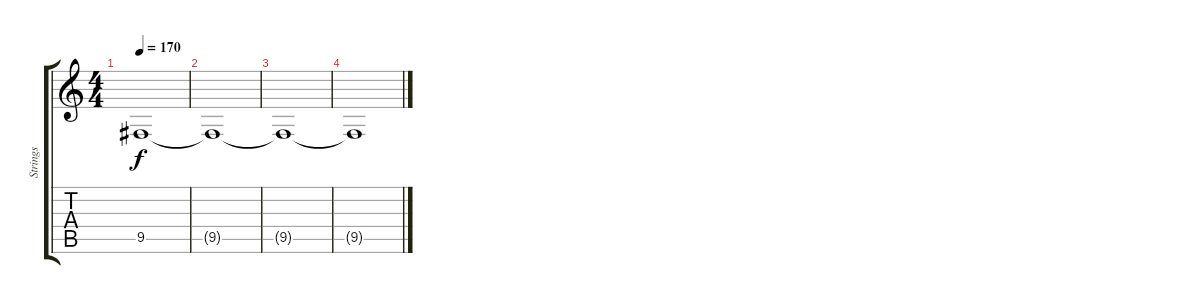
\track ("Strings" "Strings") {instrument stringensemble1}
\staff {score tabs}
\tuning (E4 B3 G3 D3 A2 E2) {hide}
\ts (4 4)
\tempo 170
\clef g2
\ks c
9.5.1{dy f volume 6} |
9.5{t}.1 |
9.5{t}.1 |
9.5{t}.1
